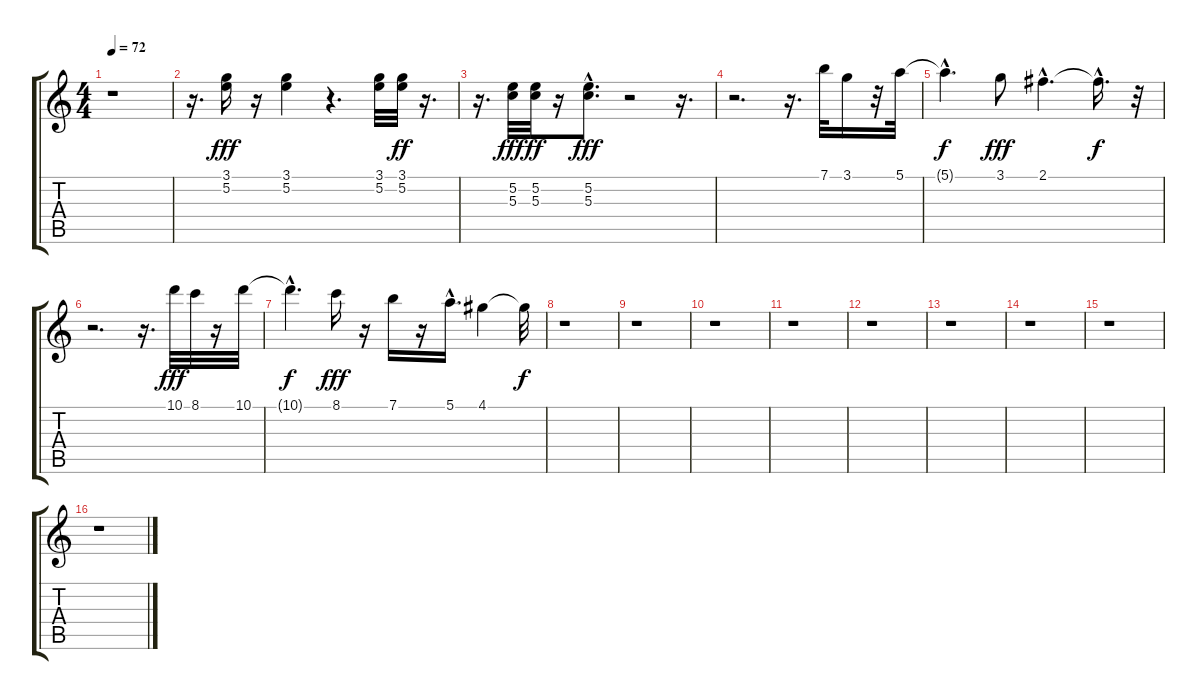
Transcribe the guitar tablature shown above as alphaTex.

\track "" {instrument acousticguitarnylon}
\staff {score tabs}
\tuning (E4 B3 G3 D3 A2 E2) {hide}
\ts (4 4)
\tempo 72
\clef g2
\ks c
r.1{dy fff} |
r.16{d} (3.1 5.2).16 r.16 (3.1 5.2).4 r.4{d} (3.1 5.2).32 (3.1 5.2).32{dy ff} r.16{d} |
r.16{d} (5.2 5.3).32{dy fff} (5.2 5.3).32{dy ff} r.16 (5.2{hac} 5.3{hac}).8{d dy fff} r.2 r.16{d} |
r.2{d} r.16{d} 7.1.32 3.1.16 r.32 5.1.32 |
5.1{hac t}.4{d dy f} 3.1.8{dy fff} 2.1{hac}.4{d} 2.1{hac t}.16{d dy f} r.32 |
r.2{d} r.16{d} 10.1.32{dy fff} 8.1.32 r.16 10.1.32 |
10.1{hac t}.4{d dy f} 8.1.16{dy fff} r.16 7.1.16 r.16 5.1{hac}.16{d} 4.1.4 4.1{t}.32{dy f} |
r.1 |
r.1 |
r.1 |
r.1 |
r.1 |
r.1 |
r.1 |
r.1 |
r.1
